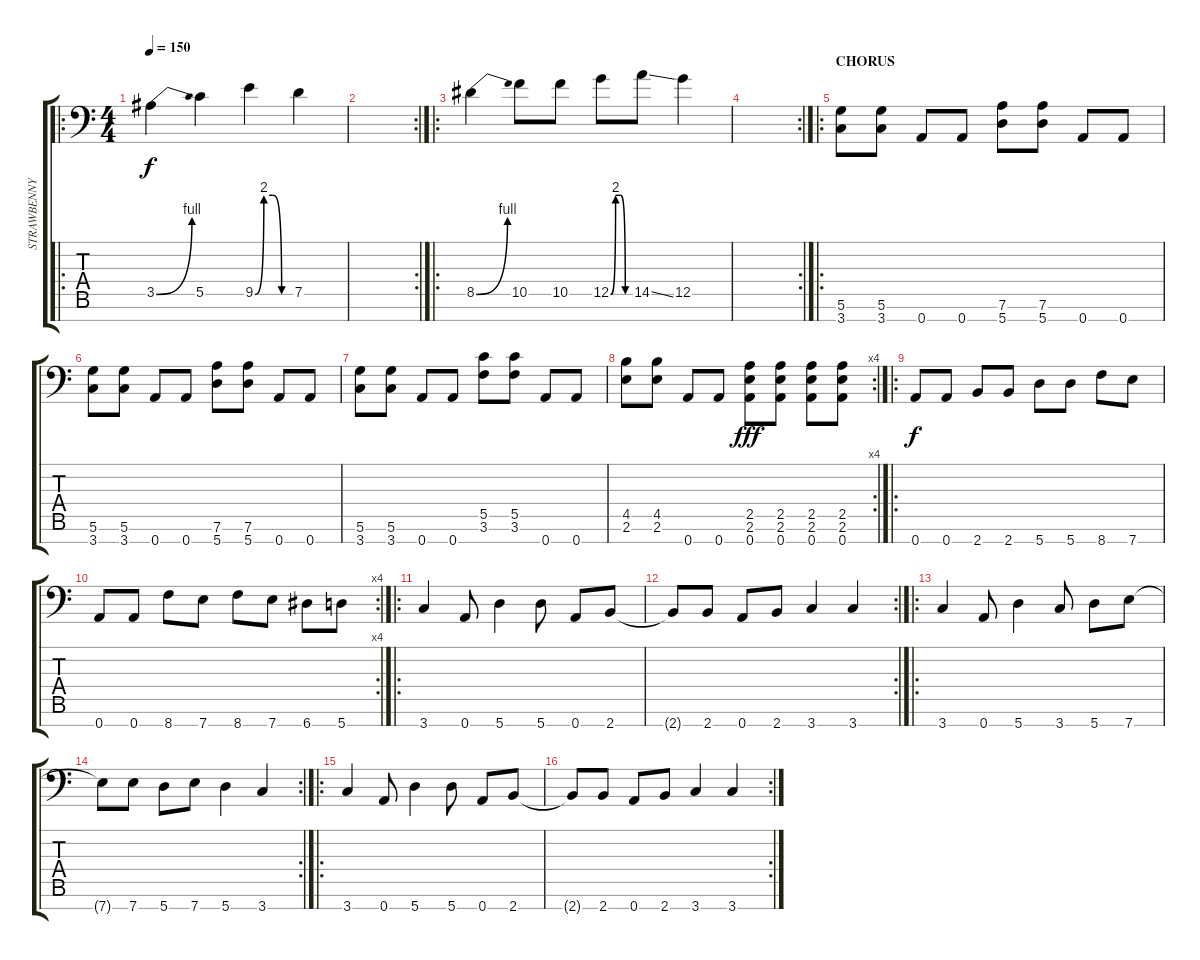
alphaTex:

\track ("STRAWBENNY" "STRAWBENNY") {instrument slapbass1}
\staff {score tabs}
\tuning (D4 A3 F3 C3 G2 D2 A1) {hide}
\ro
\ts (4 4)
\tempo 150
\clef f4
\ks c
3.5{be (bend 0 0 60 4)}.4{dy f} 5.5.4 9.5{be (custom 0 0 15 8 30 8 45 0 60 0)}.4 7.5.4 |
\rc 2
|
\ro
8.5{be (bend 0 0 60 4)}.4 10.5.8 10.5.8 12.5{be (custom 0 0 15 8 30 8 45 0 60 0)}.8 14.5{ss}.8 12.5.4 |
\rc 2
|
\ro
\section ("" "CHORUS")
(5.6 3.7).8{balance 8} (5.6 3.7).8 0.7.8 0.7.8 (7.6 5.7).8 (7.6 5.7).8 0.7.8 0.7.8 |
(5.6 3.7).8 (5.6 3.7).8 0.7.8 0.7.8 (7.6 5.7).8 (7.6 5.7).8 0.7.8 0.7.8 |
(5.6 3.7).8 (5.6 3.7).8 0.7.8 0.7.8 (5.5 3.6).8 (5.5 3.6).8 0.7.8 0.7.8 |
\rc 4
(4.5 2.6).8 (4.5 2.6).8 0.7.8 0.7.8 (2.5 2.6 0.7).8{dy fff} (2.5 2.6 0.7).8 (2.5 2.6 0.7).8 (2.5 2.6 0.7).8 |
\ro
0.7.8{dy f} 0.7.8 2.7.8 2.7.8 5.7.8 5.7.8 8.7.8 7.7.8 |
\rc 4
0.7.8 0.7.8 8.7.8 7.7.8 8.7.8 7.7.8 6.7.8 5.7.8 |
\ro
3.7.4 0.7.8 5.7.4 5.7.8 0.7.8 2.7.8 |
\rc 2
2.7{t}.8 2.7.8 0.7.8 2.7.8 3.7.4 3.7.4 |
\ro
3.7.4 0.7.8 5.7.4 3.7.8 5.7.8 7.7.8 |
\rc 2
7.7{t}.8 7.7.8 5.7.8 7.7.8 5.7.4 3.7.4 |
\ro
3.7.4 0.7.8 5.7.4 5.7.8 0.7.8 2.7.8 |
\rc 2
2.7{t}.8 2.7.8 0.7.8 2.7.8 3.7.4 3.7.4
